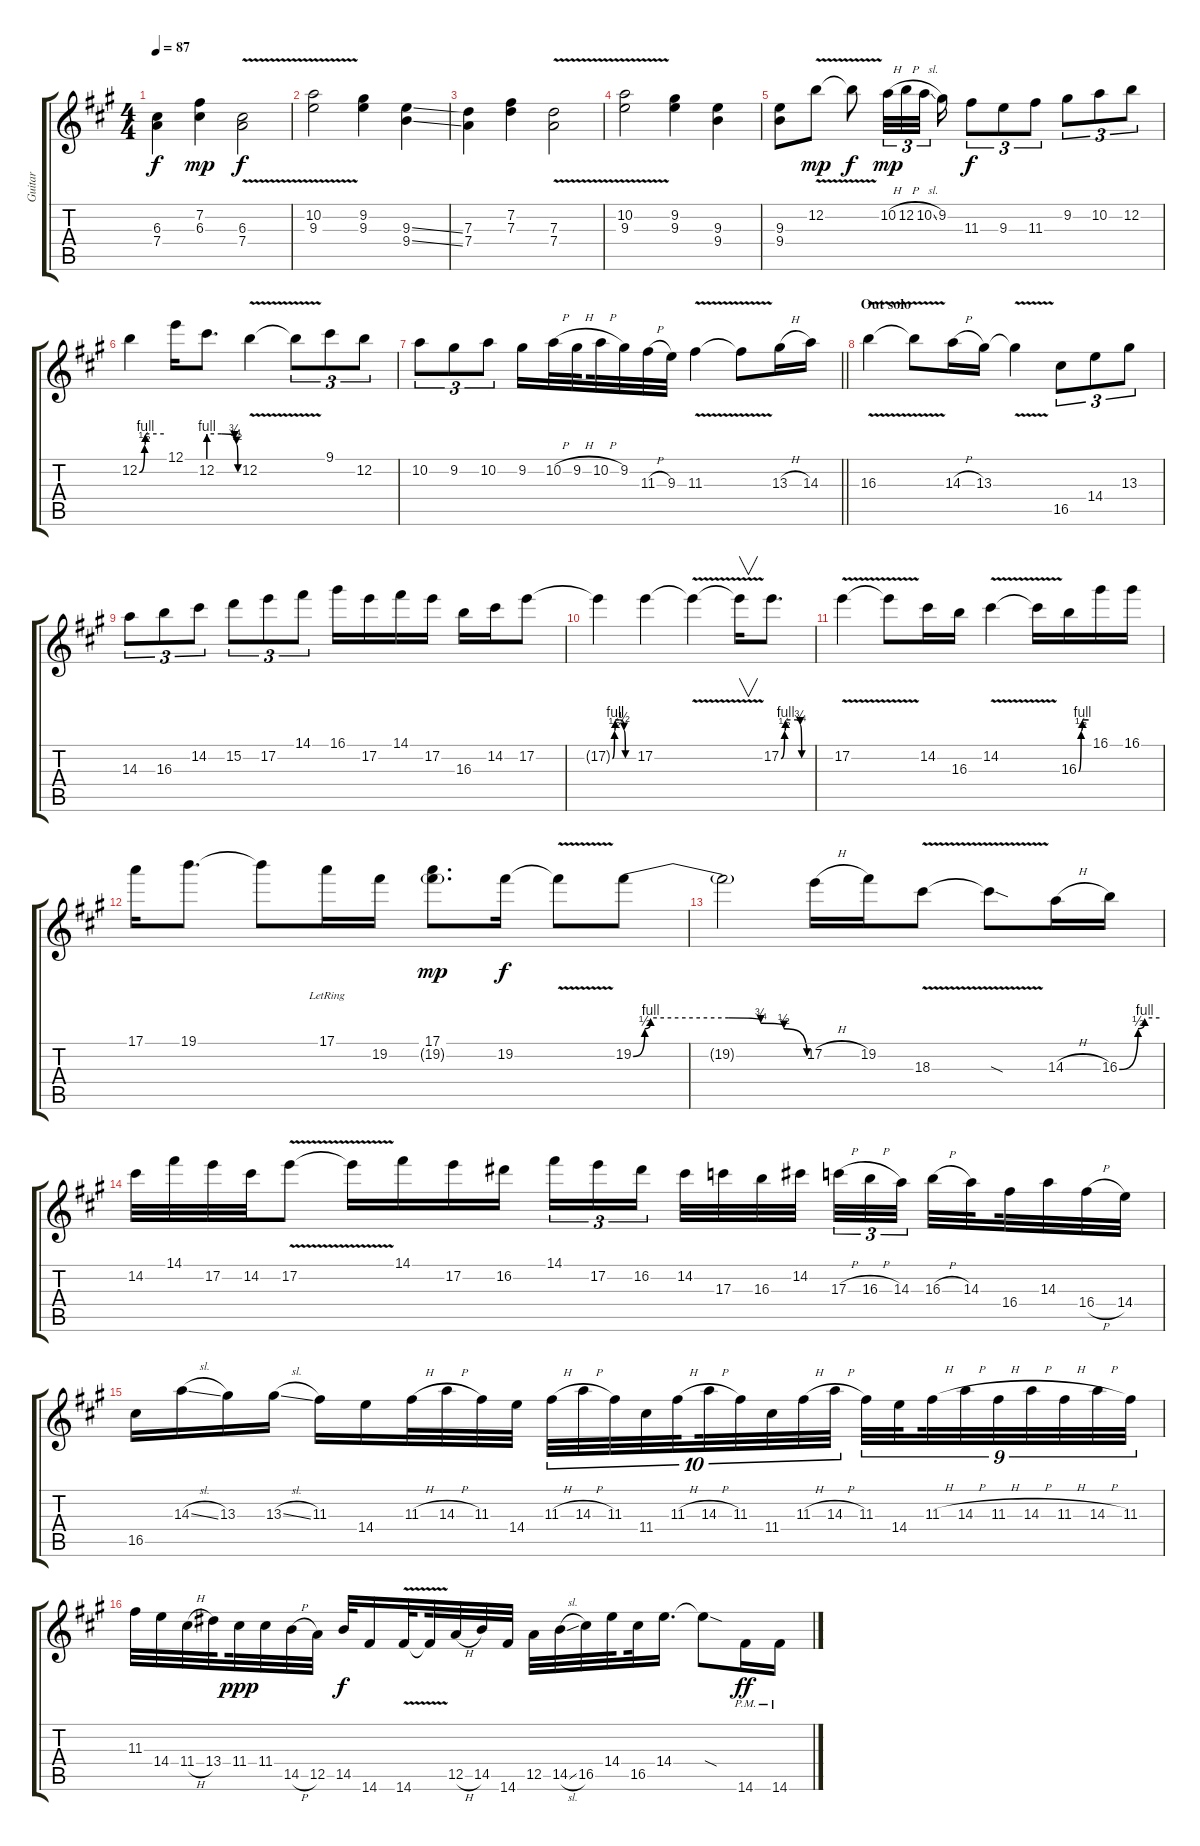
\track ("Guitar" "Guitar") {instrument distortionguitar}
\staff {score tabs}
\tuning (E4 B3 G3 D3 A2 E2) {hide}
\ts (4 4)
\tempo 87
\clef g2
\ks f#minor
(6.3 7.4).4{dy f} (7.2 6.3).4{dy mp} (6.3{v} 7.4{v}).2{dy f} |
(10.2{v} 9.3{v}).2 (9.2 9.3).4 (9.3{ss} 9.4{ss}).4 |
(7.3 7.4).4 (7.2 7.3).4 (7.3{v} 7.4{v}).2 |
(10.2 9.3{v}).2 (9.2 9.3).4 (9.3 9.4).4 |
(9.3 9.4).8 12.2{v}.8{dy mp} 12.2{be (hold 0 0 60 0) t}.8{dy f} 10.2{h}.32{tu (3 2) dy mp} 12.2{h}.32{tu (3 2)} 10.2{sl}.32{tu (3 2) beam splitsecondary} 9.2.16 11.3.8{tu (3 2) dy f} 9.3.8{tu (3 2)} 11.3.8{tu (3 2)} 9.2.8{tu (3 2)} 10.2.8{tu (3 2)} 12.2.8{tu (3 2)} |
12.2{be (custom 0 0 13 2 15 4 60 4)}.4 12.1.16 12.2{be (custom 0 4 26 4 53 3 57 2 60 0)}.8{d} 12.2{v}.4 12.2{be (hold 0 0 60 0) t}.8{tu (3 2)} 9.1.8{tu (3 2)} 12.2.8{tu (3 2)} |
\barLineRight lightlight
10.2.8{tu (3 2)} 9.2.8{tu (3 2)} 10.2.8{tu (3 2)} 9.2.16 10.2{h}.32 9.2{h}.32{beam splitsecondary} 10.2{h}.32 9.2.32 11.3{h}.32 9.3.32 11.3{v}.4 11.3{be (hold 0 0 60 0) t}.8 13.3{h}.16 14.3.16 |
\section ("" "Out solo")
16.3{v}.4 16.3{t}.8 14.3{h}.16 13.3.16 13.3{v t}.4 16.5.8{tu (3 2)} 14.4.8{tu (3 2)} 13.3.8{tu (3 2)} |
14.3.8{tu (3 2)} 16.3.8{tu (3 2)} 14.2.8{tu (3 2)} 15.2.8{tu (3 2)} 17.2.8{tu (3 2)} 14.1.8{tu (3 2)} 16.1.16 17.2.16 14.1.16 17.2.16 16.3.16 14.2.16 17.2.8 |
17.2{be (custom 0 0 6 2 8 4 20 4 33 2 37 0 60 0) t}.4 17.2.4 17.2{v t}.4 17.2{be (hold 0 0 60 0) t}.16{v} 17.2{be (custom 0 0 7 2 9 4 33 4 38 3 41 0 60 0)}.8{d} |
17.2{v}.4 17.2{t}.8 14.2.16 16.3.16 14.2{v}.4 14.2{t}.16 16.3{be (custom 0 0 15 2 23 4 60 4)}.16 16.1.16 16.1.16 |
17.1.16 19.1.8{d} 19.1{t}.8 17.1{lr}.16 19.2.16 (17.1 19.2{g}).8{d dy mp} 19.2.16{dy f} 19.2{v t}.8 19.2{be (custom 0 0 4 2 6 4 33 4 44 3 52 2 60 0)}.8 |
19.2{t}.2 17.2{h}.16 19.2.16 18.3{v}.8 18.3{sod t}.8 14.3{h}.16 16.3{be (custom 0 0 28 2 38 4 60 4)}.16 |
14.2.32 14.1.32 17.2.32 14.2.32 17.2{v}.8 17.2{t}.16 14.1.16 17.2.16 16.2.16 14.1.16{tu (3 2)} 17.2.16{tu (3 2)} 16.2.16{tu (3 2) beam splitsecondary} 14.2.32 17.3.32 16.3.32 14.2.32 17.3{h}.32{tu (3 2)} 16.3{h}.32{tu (3 2)} 14.3.32{tu (3 2) beam splitsecondary} 16.3{h}.32 14.3.32{beam splitsecondary} 16.4.32 14.3.32 16.4{h}.32 14.4.32 |
16.5.16 14.3{sl}.16 13.3.16 13.3{sl}.16 11.3.16 14.4.16 11.3{h}.32 14.3{h}.32 11.3.32 14.4.32 11.3{h}.32{tu (10 8)} 14.3{h}.32{tu (10 8)} 11.3.32{tu (10 8)} 11.4.32{tu (10 8) beam merge} 11.3{h}.32{tu (10 8) beam splitsecondary} 14.3{h}.32{tu (10 8)} 11.3.32{tu (10 8)} 11.4.32{tu (10 8)} 11.3{h}.32{tu (10 8)} 14.3{h}.32{tu (10 8)} 11.3.32{tu (9 8)} 14.4.32{tu (9 8) beam splitsecondary} 11.3{h}.32{tu (9 8)} 14.3{h}.32{tu (9 8)} 11.3{h}.32{tu (9 8)} 14.3{h}.32{tu (9 8)} 11.3{h}.32{tu (9 8)} 14.3{h}.32{tu (9 8)} 11.3.32{tu (9 8)} |
11.3.32 14.4.32 11.4{h}.32 13.4.32{beam splitsecondary} 11.4.32{dy ppp} 11.4.32 14.5{h}.32 12.5.32 14.5.32{dy f} 14.6.16 14.6{v}.32{beam splitsecondary} 14.6{t}.32 12.5{h}.32 14.5.32 14.6.32 12.5.32 14.5{sl}.32 16.5.32 14.4.32{beam splitsecondary} 16.5.32 14.4.16{d} 14.4{sod t}.8 14.6{pm}.16{dy ff} 14.6{pm}.16
